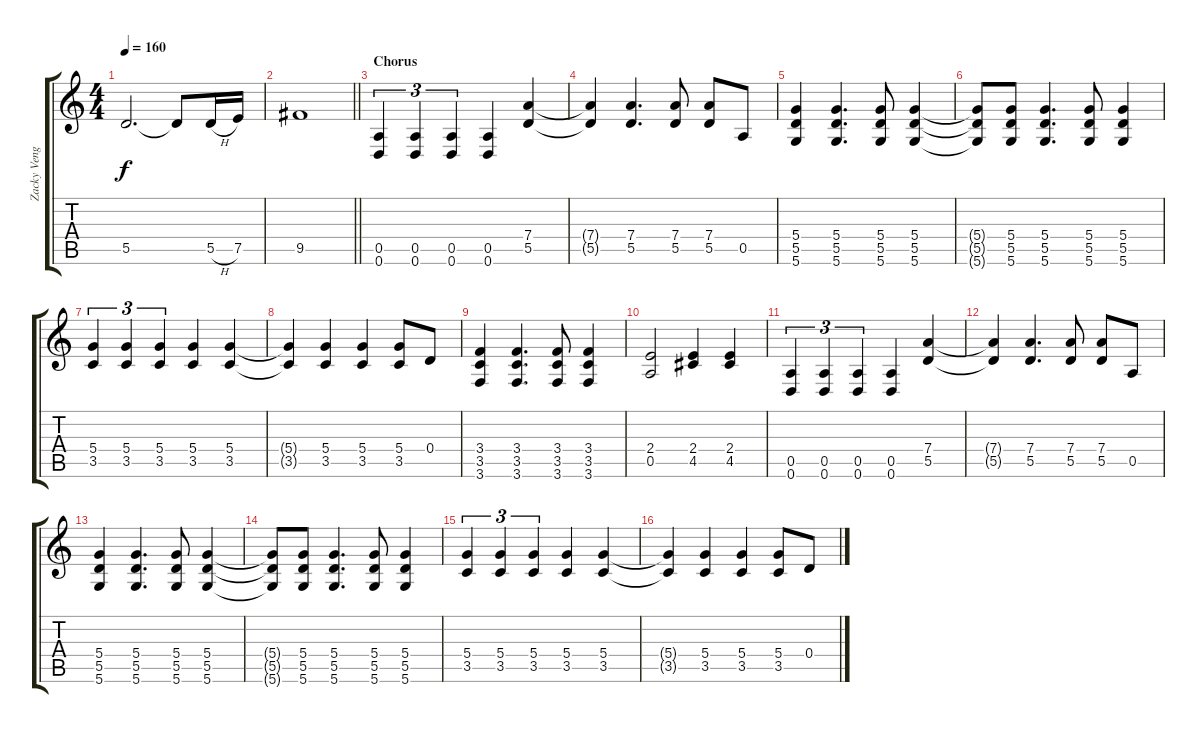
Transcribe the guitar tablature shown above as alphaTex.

\track ("Zacky Vengeance Ryhtem" "Zacky Veng") {instrument distortionguitar}
\staff {score tabs}
\tuning (E4 B3 G3 D3 A2 D2) {hide}
\ts (4 4)
\tempo 160
\clef g2
\ks c
5.5.2{d dy f} 5.5{t}.8 5.5{h}.16 7.5.16 |
\barLineRight lightlight
9.5.1 |
\section ("" "Chorus")
(0.5 0.6).4{tu (3 2)} (0.5 0.6).4{tu (3 2)} (0.5 0.6).4{tu (3 2)} (0.5 0.6).4 (7.4 5.5).4 |
(7.4{t} 5.5{t}).4 (7.4 5.5).4{d} (7.4 5.5).8 (7.4 5.5).8 0.5.8 |
(5.4 5.5 5.6).4 (5.4 5.5 5.6).4{d} (5.4 5.5 5.6).8 (5.4 5.5 5.6).4 |
(5.4{t} 5.5{t} 5.6{t}).8 (5.4 5.5 5.6).8 (5.4 5.5 5.6).4{d} (5.4 5.5 5.6).8 (5.4 5.5 5.6).4 |
(5.4 3.5).4{tu (3 2)} (5.4 3.5).4{tu (3 2)} (5.4 3.5).4{tu (3 2)} (5.4 3.5).4 (5.4 3.5).4 |
(5.4{t} 3.5{t}).4 (5.4 3.5).4 (5.4 3.5).4 (5.4 3.5).8 0.4.8 |
(3.4 3.5 3.6).4 (3.4 3.5 3.6).4{d} (3.4 3.5 3.6).8 (3.4 3.5 3.6).4 |
(2.4 0.5).2 (2.4 4.5).4 (2.4 4.5).4 |
(0.5 0.6).4{tu (3 2)} (0.5 0.6).4{tu (3 2)} (0.5 0.6).4{tu (3 2)} (0.5 0.6).4 (7.4 5.5).4 |
(7.4{t} 5.5{t}).4 (7.4 5.5).4{d} (7.4 5.5).8 (7.4 5.5).8 0.5.8 |
(5.4 5.5 5.6).4 (5.4 5.5 5.6).4{d} (5.4 5.5 5.6).8 (5.4 5.5 5.6).4 |
(5.4{t} 5.5{t} 5.6{t}).8 (5.4 5.5 5.6).8 (5.4 5.5 5.6).4{d} (5.4 5.5 5.6).8 (5.4 5.5 5.6).4 |
(5.4 3.5).4{tu (3 2)} (5.4 3.5).4{tu (3 2)} (5.4 3.5).4{tu (3 2)} (5.4 3.5).4 (5.4 3.5).4 |
(5.4{t} 3.5{t}).4 (5.4 3.5).4 (5.4 3.5).4 (5.4 3.5).8 0.4.8
